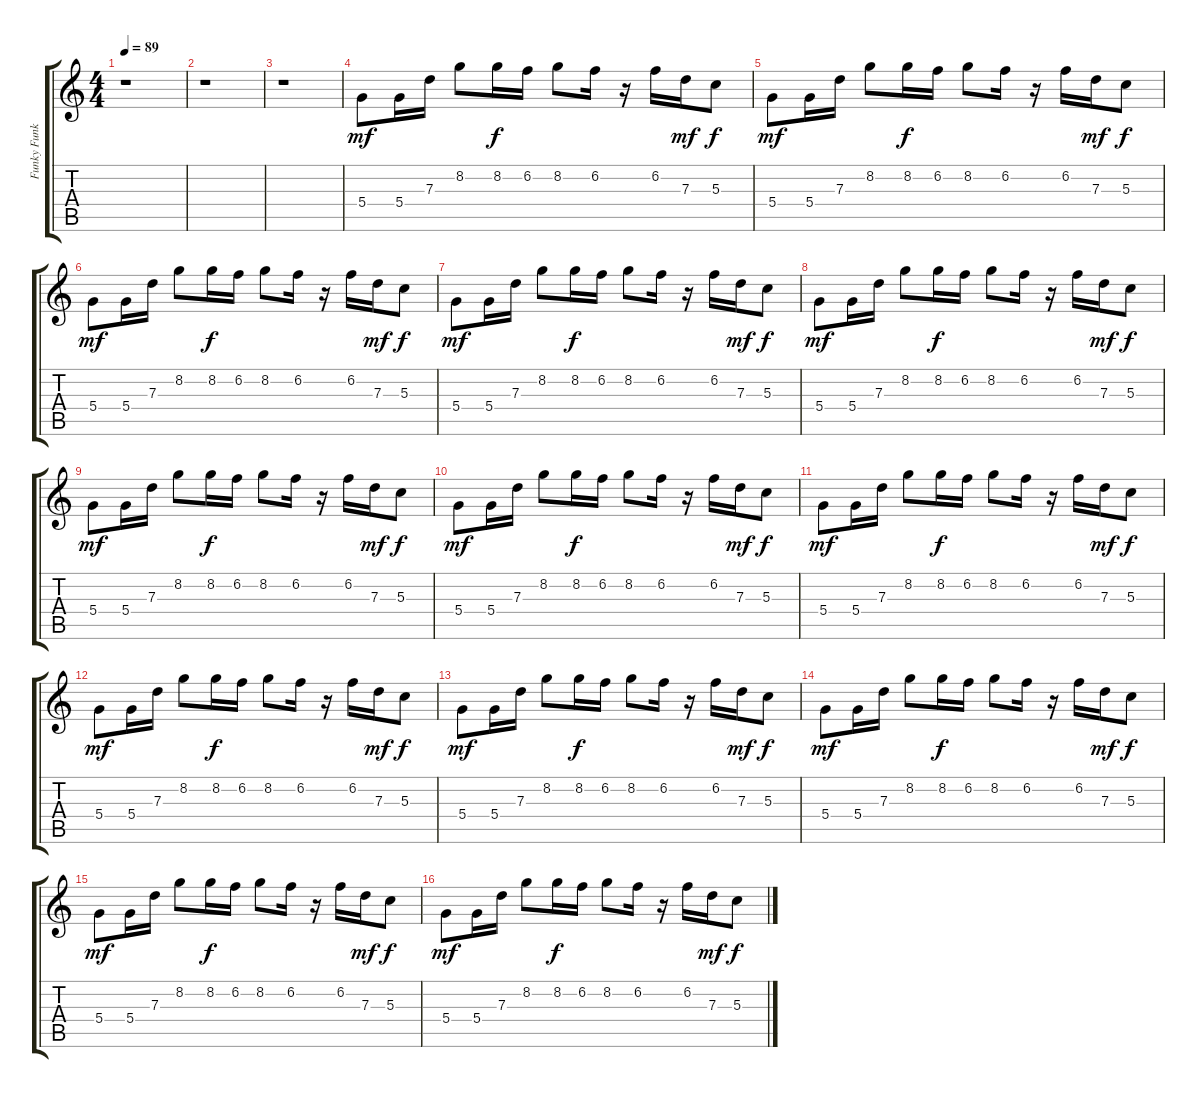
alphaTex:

\track ("Funky Funky Guitar" "Funky Funk") {instrument electricguitarmuted}
\staff {score tabs}
\tuning (E4 B3 G3 D3 A2 E2) {hide}
\ts (4 4)
\tempo 89
\clef g2
\ks c
r.1{dy mf instrument electricguitarmuted} |
r.1 |
r.1 |
5.4.8 5.4.16 7.3.16 8.2.8 8.2.16{dy f} 6.2.16 8.2.8 6.2.16 r.16 6.2.16 7.3.16{dy mf} 5.3.8{dy f} |
5.4.8{dy mf} 5.4.16 7.3.16 8.2.8 8.2.16{dy f} 6.2.16 8.2.8 6.2.16 r.16 6.2.16 7.3.16{dy mf} 5.3.8{dy f} |
5.4.8{dy mf} 5.4.16 7.3.16 8.2.8 8.2.16{dy f} 6.2.16 8.2.8 6.2.16 r.16 6.2.16 7.3.16{dy mf} 5.3.8{dy f} |
5.4.8{dy mf} 5.4.16 7.3.16 8.2.8 8.2.16{dy f} 6.2.16 8.2.8 6.2.16 r.16 6.2.16 7.3.16{dy mf} 5.3.8{dy f} |
5.4.8{dy mf} 5.4.16 7.3.16 8.2.8 8.2.16{dy f} 6.2.16 8.2.8 6.2.16 r.16 6.2.16 7.3.16{dy mf} 5.3.8{dy f} |
5.4.8{dy mf} 5.4.16 7.3.16 8.2.8 8.2.16{dy f} 6.2.16 8.2.8 6.2.16 r.16 6.2.16 7.3.16{dy mf} 5.3.8{dy f} |
5.4.8{dy mf} 5.4.16 7.3.16 8.2.8 8.2.16{dy f} 6.2.16 8.2.8 6.2.16 r.16 6.2.16 7.3.16{dy mf} 5.3.8{dy f} |
5.4.8{dy mf} 5.4.16 7.3.16 8.2.8 8.2.16{dy f} 6.2.16 8.2.8 6.2.16 r.16 6.2.16 7.3.16{dy mf} 5.3.8{dy f} |
5.4.8{dy mf} 5.4.16 7.3.16 8.2.8 8.2.16{dy f} 6.2.16 8.2.8 6.2.16 r.16 6.2.16 7.3.16{dy mf} 5.3.8{dy f} |
5.4.8{dy mf} 5.4.16 7.3.16 8.2.8 8.2.16{dy f} 6.2.16 8.2.8 6.2.16 r.16 6.2.16 7.3.16{dy mf} 5.3.8{dy f} |
5.4.8{dy mf} 5.4.16 7.3.16 8.2.8 8.2.16{dy f} 6.2.16 8.2.8 6.2.16 r.16 6.2.16 7.3.16{dy mf} 5.3.8{dy f} |
5.4.8{dy mf} 5.4.16 7.3.16 8.2.8 8.2.16{dy f} 6.2.16 8.2.8 6.2.16 r.16 6.2.16 7.3.16{dy mf} 5.3.8{dy f} |
5.4.8{dy mf} 5.4.16 7.3.16 8.2.8 8.2.16{dy f} 6.2.16 8.2.8 6.2.16 r.16 6.2.16 7.3.16{dy mf} 5.3.8{dy f}
